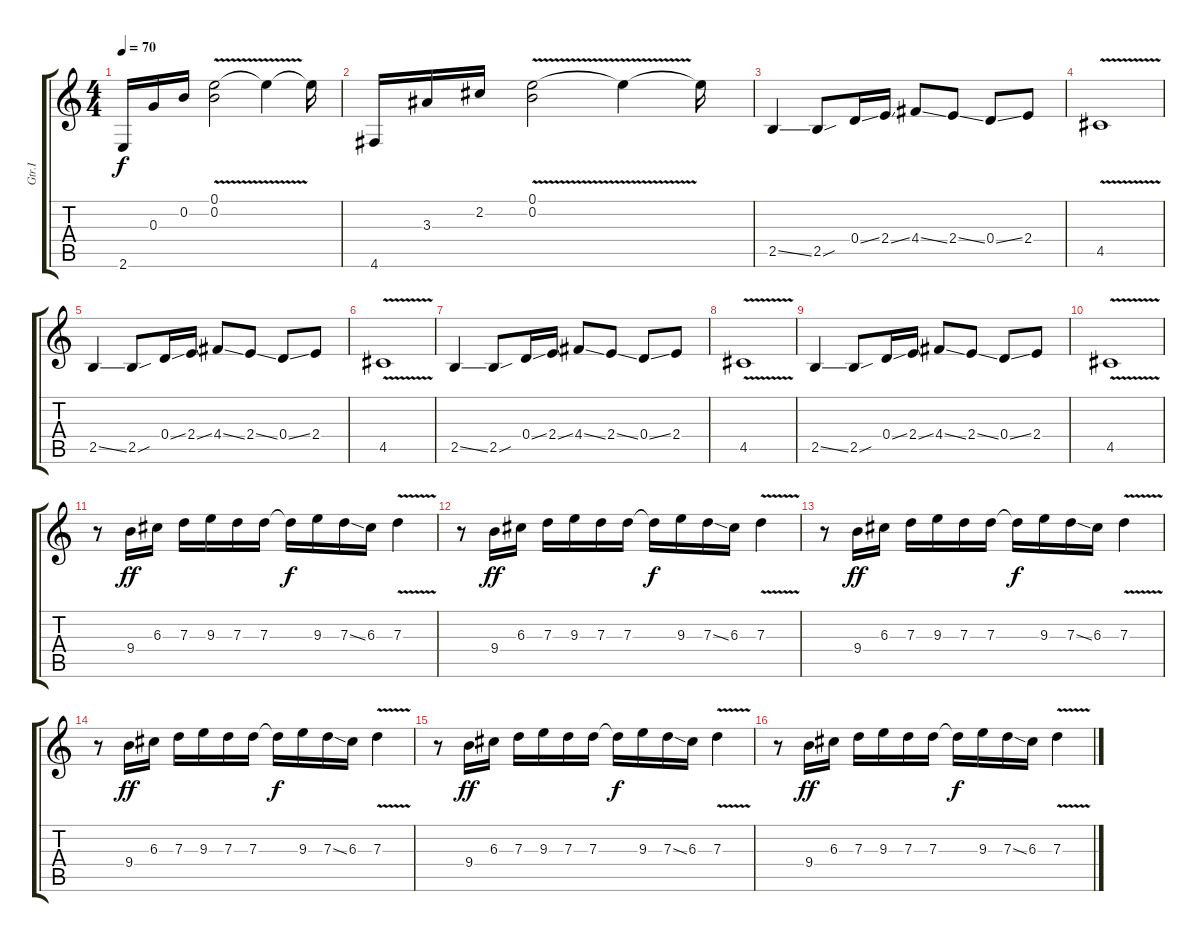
\track ("Gtr.I" "Gtr.I") {instrument electricguitarjazz}
\staff {score tabs}
\tuning (E4 B3 G3 D3 A2 D2) {hide}
\ts (4 4)
\tempo 70
\clef g2
\ks c
2.6.16{dy f} 0.3.16 0.2.16 (0.1{v} 0.2).2 0.1{t}.4 0.1{t}.16 |
4.6.16 3.3.16 2.2.16 (0.1{v} 0.2).2 0.1{t}.4 0.1{t}.16 |
2.5{ss}.4{instrument overdrivenguitar} 2.5{sou}.8 0.4{ss}.16 2.4{ss}.16 4.4{ss}.8 2.4{ss}.8 0.4{ss}.8 2.4.8 |
4.5{v}.1{instrument overdrivenguitar} |
2.5{ss}.4{instrument overdrivenguitar} 2.5{sou}.8 0.4{ss}.16 2.4{ss}.16 4.4{ss}.8 2.4{ss}.8 0.4{ss}.8 2.4.8 |
4.5{v}.1{instrument overdrivenguitar} |
2.5{ss}.4{instrument overdrivenguitar} 2.5{sou}.8 0.4{ss}.16 2.4{ss}.16 4.4{ss}.8 2.4{ss}.8 0.4{ss}.8 2.4.8 |
4.5{v}.1{instrument overdrivenguitar} |
2.5{ss}.4{instrument overdrivenguitar} 2.5{sou}.8 0.4{ss}.16 2.4{ss}.16 4.4{ss}.8 2.4{ss}.8 0.4{ss}.8 2.4.8 |
4.5{v}.1{instrument overdrivenguitar} |
r.8{instrument distortionguitar} 9.4.16{dy ff} 6.3.16 7.3.16 9.3.16 7.3.16 7.3.16 7.3{t}.16{dy f} 9.3.16 7.3{ss}.16 6.3.16 7.3{v}.4 |
r.8 9.4.16{dy ff} 6.3.16 7.3.16 9.3.16 7.3.16 7.3.16 7.3{t}.16{dy f} 9.3.16 7.3{ss}.16 6.3.16 7.3{v}.4 |
r.8 9.4.16{dy ff} 6.3.16 7.3.16 9.3.16 7.3.16 7.3.16 7.3{t}.16{dy f} 9.3.16 7.3{ss}.16 6.3.16 7.3{v}.4 |
r.8 9.4.16{dy ff} 6.3.16 7.3.16 9.3.16 7.3.16 7.3.16 7.3{t}.16{dy f} 9.3.16 7.3{ss}.16 6.3.16 7.3{v}.4 |
r.8 9.4.16{dy ff} 6.3.16 7.3.16 9.3.16 7.3.16 7.3.16 7.3{t}.16{dy f} 9.3.16 7.3{ss}.16 6.3.16 7.3{v}.4 |
r.8 9.4.16{dy ff} 6.3.16 7.3.16 9.3.16 7.3.16 7.3.16 7.3{t}.16{dy f} 9.3.16 7.3{ss}.16 6.3.16 7.3{v}.4
